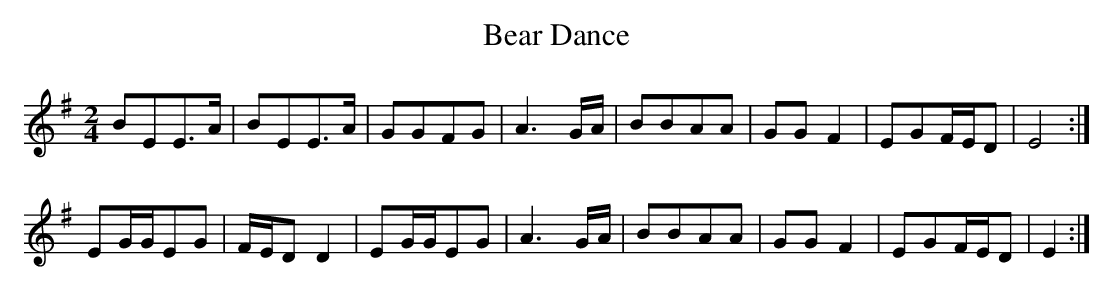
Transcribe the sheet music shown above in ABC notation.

X:1
T:Bear Dance
M:2/4
L:1/16
K:Em
B2E2E3A|B2E2E3A|G2G2F2G2|A6GA|B2B2A2A2|G2G2F4|E2G2FED2|E8:|
E2GGE2G2|FED2D4|E2GGE2G2|A6GA|B2B2A2A2|G2G2F4|E2G2FED2|E4:|
